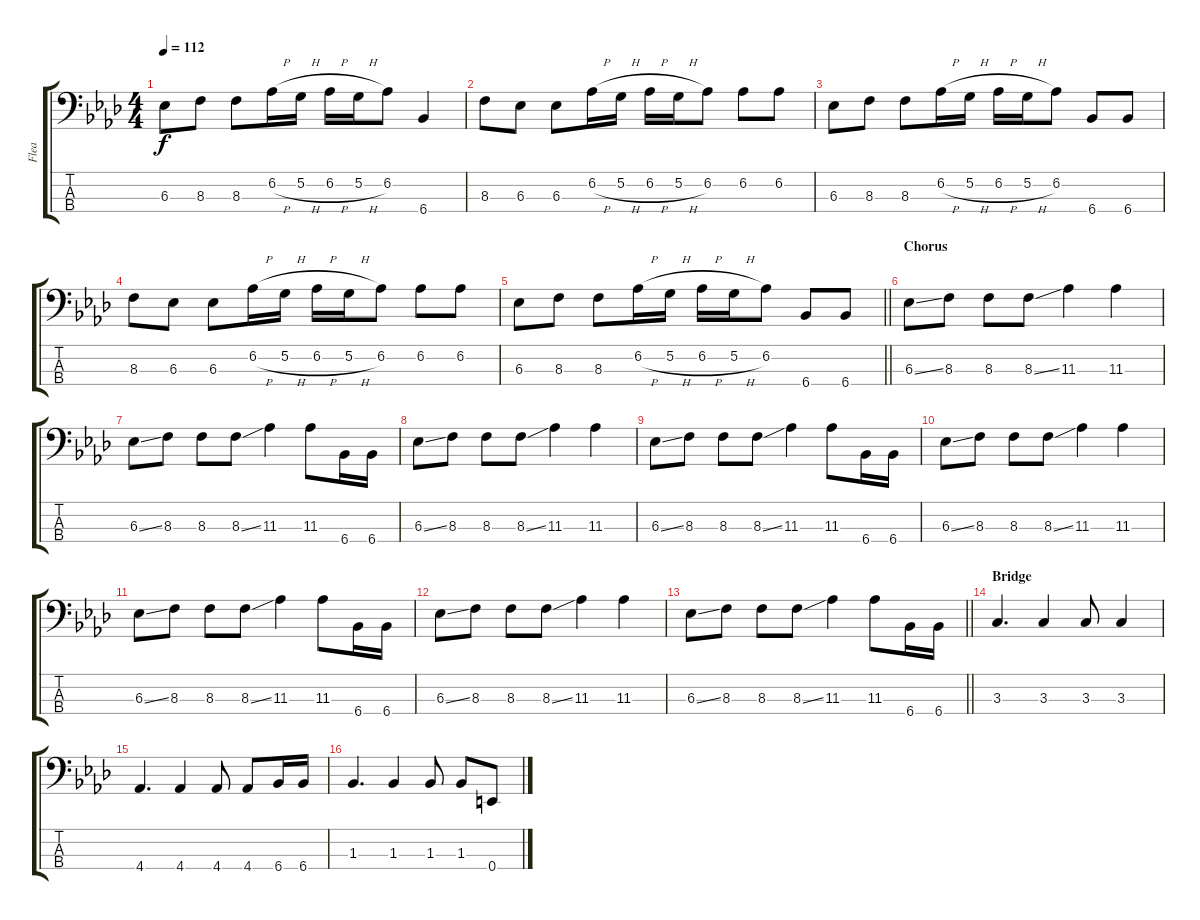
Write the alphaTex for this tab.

\track ("Flea" "Flea") {instrument electricbassfinger}
\staff {score tabs}
\tuning (G2 D2 A1 E1) {hide}
\ts (4 4)
\tempo 112
\clef f4
\ks ab
6.3.8{dy f} 8.3.8 8.3.8 6.2{h}.16 5.2{h}.16 6.2{h}.16 5.2{h}.16 6.2.8 6.4.4 |
8.3.8 6.3.8 6.3.8 6.2{h}.16 5.2{h}.16 6.2{h}.16 5.2{h}.16 6.2.8 6.2.8 6.2.8 |
6.3.8 8.3.8 8.3.8 6.2{h}.16 5.2{h}.16 6.2{h}.16 5.2{h}.16 6.2.8 6.4.8 6.4.8 |
8.3.8 6.3.8 6.3.8 6.2{h}.16 5.2{h}.16 6.2{h}.16 5.2{h}.16 6.2.8 6.2.8 6.2.8 |
\barLineRight lightlight
6.3.8 8.3.8 8.3.8 6.2{h}.16 5.2{h}.16 6.2{h}.16 5.2{h}.16 6.2.8 6.4.8 6.4.8 |
\section ("" "Chorus")
6.3{ss}.8 8.3.8 8.3.8 8.3{ss}.8 11.3.4 11.3.4 |
6.3{ss}.8 8.3.8 8.3.8 8.3{ss}.8 11.3.4 11.3.8 6.4.16 6.4.16 |
6.3{ss}.8 8.3.8 8.3.8 8.3{ss}.8 11.3.4 11.3.4 |
6.3{ss}.8 8.3.8 8.3.8 8.3{ss}.8 11.3.4 11.3.8 6.4.16 6.4.16 |
6.3{ss}.8 8.3.8 8.3.8 8.3{ss}.8 11.3.4 11.3.4 |
6.3{ss}.8 8.3.8 8.3.8 8.3{ss}.8 11.3.4 11.3.8 6.4.16 6.4.16 |
6.3{ss}.8 8.3.8 8.3.8 8.3{ss}.8 11.3.4 11.3.4 |
\barLineRight lightlight
6.3{ss}.8 8.3.8 8.3.8 8.3{ss}.8 11.3.4 11.3.8 6.4.16 6.4.16 |
\section ("" "Bridge")
3.3.4{d} 3.3.4 3.3.8 3.3.4 |
4.4.4{d} 4.4.4 4.4.8 4.4.8 6.4.16 6.4.16 |
1.3.4{d} 1.3.4 1.3.8 1.3.8 0.4.8
